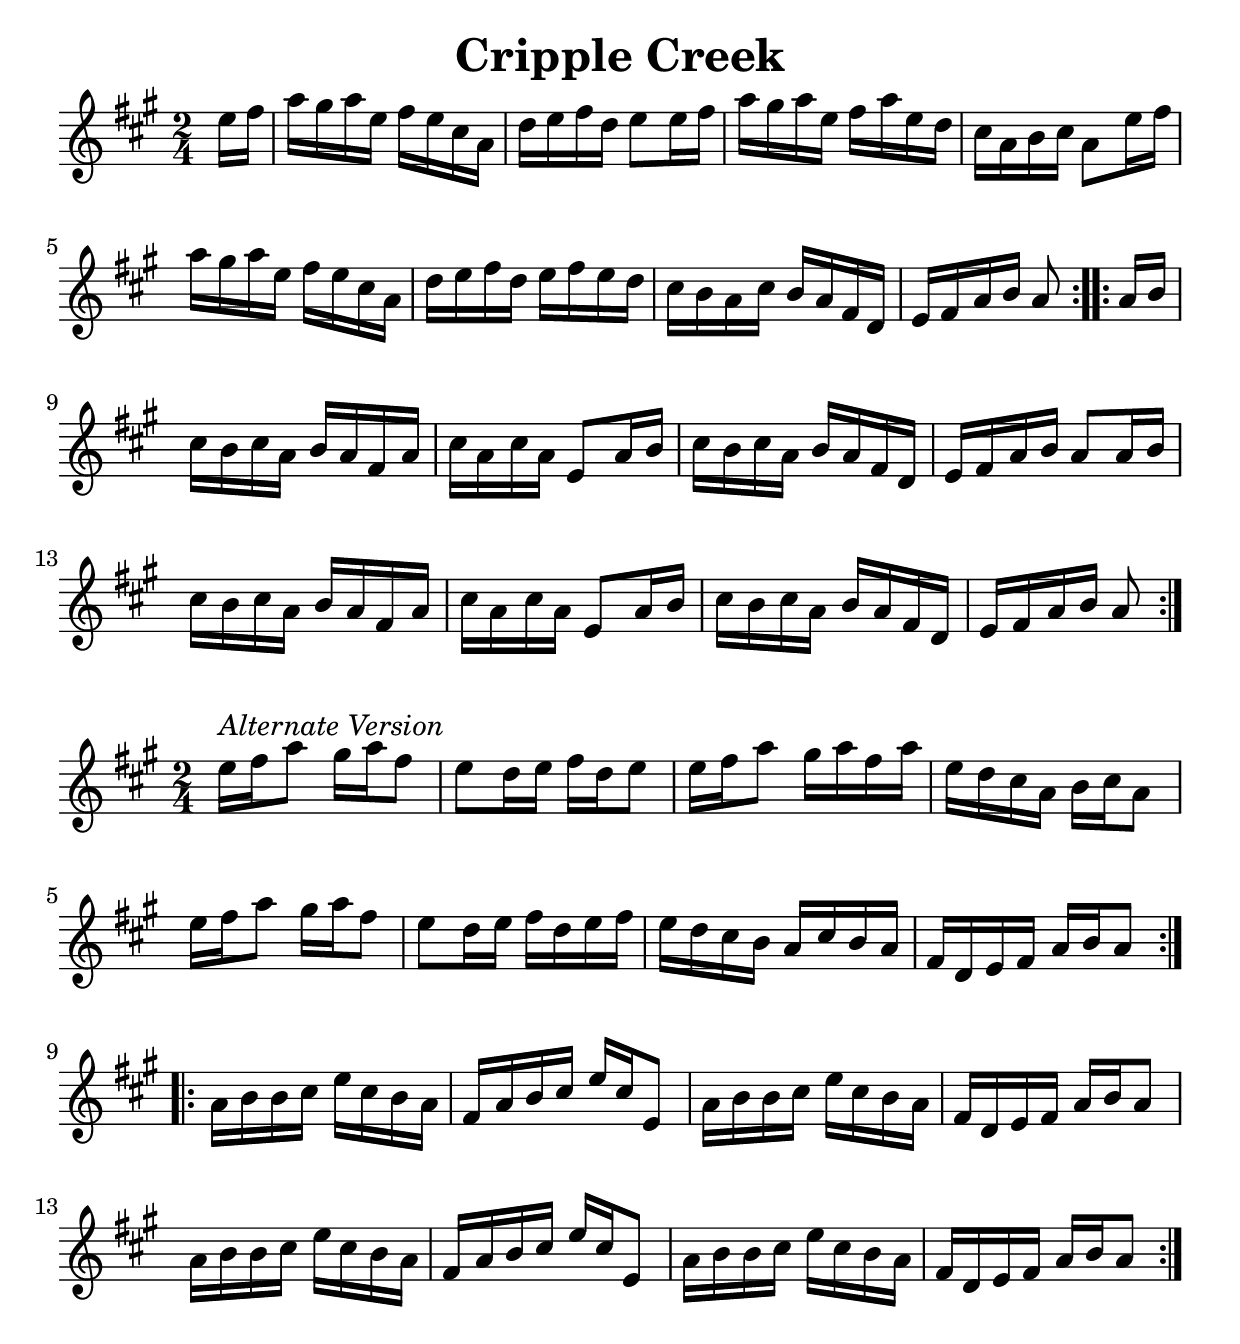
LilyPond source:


\version "2.12.0"



#(set-default-paper-size "a4")


\header {
    title = "Cripple Creek"
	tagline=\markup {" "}

    }

thisSetup = {
	\time 2/4
	\key a \major
}


versionOne = \transpose a a \relative c'{
    \clef treble
	\thisSetup
    \repeat volta 2 { 
    %bartimesig: 

    \partial 8
    e'16 fis      
    a gis a e fis e cis a      
    d e fis d e8 e16 fis     
    a gis a e fis a e d     
    cis a b cis a8 e'16 fis      
    a gis a e fis e cis a      
    d e fis d e fis e d     
    cis b a cis b a fis d      
    e fis a b a8 } 
        \repeat volta 2 { 
 
    a16 b      
    cis b cis a b a fis a    
    cis a cis a e8 a16 b     
    cis b cis a b a fis d  
    e fis a b a8 a16 b   
    cis b cis a b a fis a     
    cis a cis a e8 a16 b   
    cis b cis a b a fis d  
    e fis a b a8 }
}
versionTwo = \transpose a a \relative c'{
    \clef treble
	\thisSetup
        \repeat volta 2 { 
    
    e'16^\markup{\italic "Alternate Version"} fis      
    a8 gis16 a fis8 e   
    d16 e fis d e8 e16 fis    
    a8 gis16 a fis a e d    
    cis a b cis a8 e'16 fis 
    a8 gis16 a fis8 e    
    d16 e fis d e fis e d   
    cis b a cis b a fis d 
    e fis a b a8 } 
    \repeat volta 2 { 
    
    a16 b    
    b cis e cis b a fis a     
    b cis e cis e,8 a16 b     
    b cis e cis b a fis d     
    e fis a b a8 a16 b     
    b cis e cis b a fis a     
    b cis e cis e,8 a16 b    
    b cis e cis b a fis d    
    e fis a b a8 }
       
}


\score { 
    << 
        \context Staff = ApartA << 
            \context Voice = versionOne \versionOne >>
        >>


\layout{
	indent=0.0\cm
	}
\midi{}
}%% end of score-block 

\score { 
    << 
        \context Staff = ApartA << 
            \context Voice = versionTwo \versionTwo >>
        >>


\layout{
	indent=0.0\cm
	}
\midi{}
}%% end of score-block 

#(set-global-staff-size 25)
